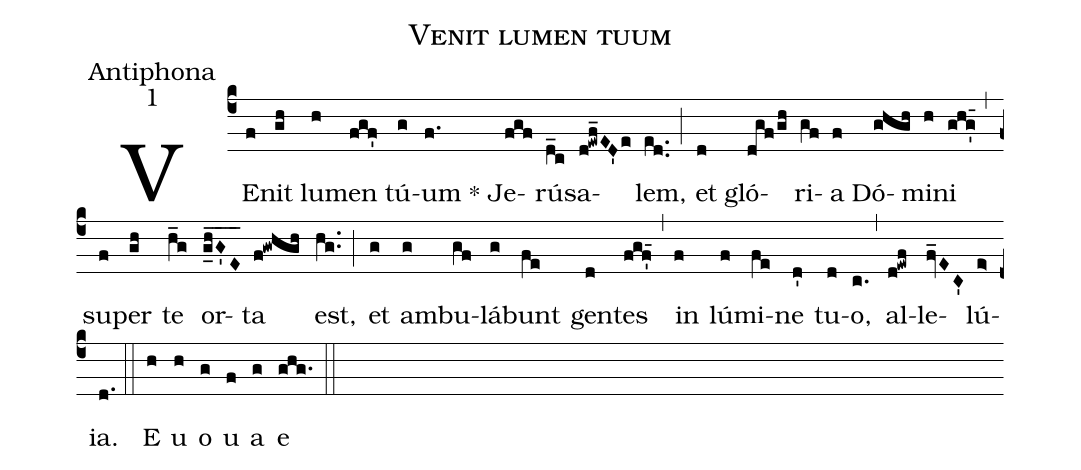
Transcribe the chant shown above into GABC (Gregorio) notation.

name:Venit lumen tuum;
office-part:Antiphona;
mode:1;
%%
(c4) VE(f)nit(gh) lu(h)men(fgf') tú(g)um(f.) * Je(fgf)rú(d_c)sa(d!ewf_ED'e)lem,(ed..) (;) et(d) gló(dgf/gh)ri(gf)a(f) Dó(ghgh)mi(h)ni(g!h!g'_5) (,) su(f)per(gh) te(h_g) or(g_hG'E___)ta(f!gwhgh) est,(hg..) (;) et(g) am(g)bu(gf)lá(g)bunt(fe) gen(d)tes(f!g!f'_5) (,) in(f) lú(f)mi(fe)ne(d') tu(d)o,(c.) (,) al(d!ewf)le(fv_EC')lú(e>)ia.(d.) (::)
 E(h) u(h) o(g) u(f) a(g) e(ghg.) (::)
